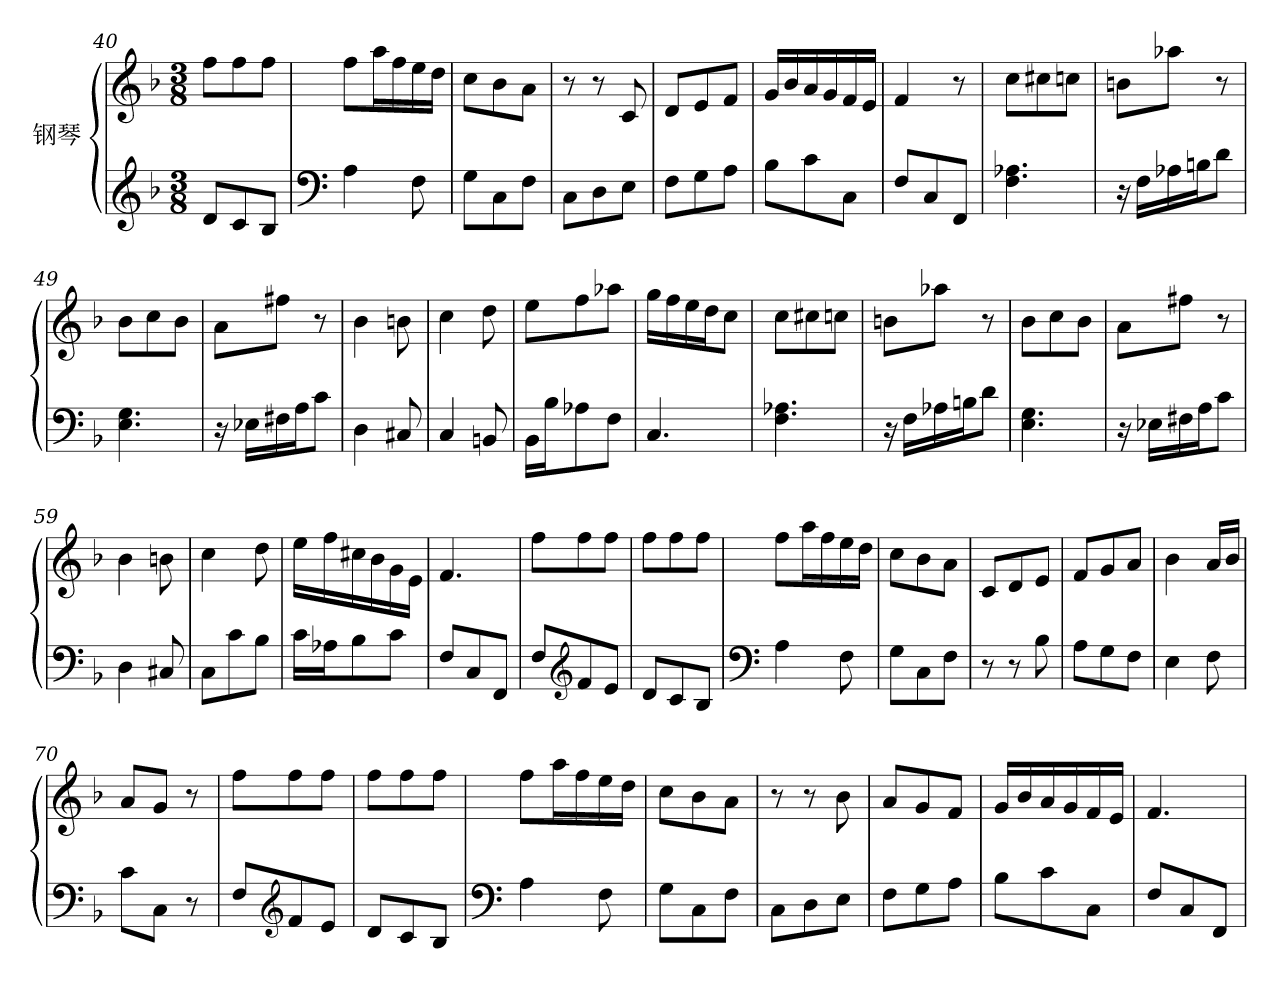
**kern	**kern
*part2	*part1
*staff2	*staff1
*I"钢琴	*I"钢琴
*clefG2	*clefG2
*k[b-]	*k[b-]
*M3/8	*M3/8
=40	=40
8d/L	8ff\L
8c/	8ff\
8B-/J	8ff\J
=41	=41
*clefF4	*
4A\	8ff\L
.	16aa\L
.	16ff\
8F\	16ee\
.	16dd\JJ
=42	=42
8G\L	8cc\L
8C\	8b-\
8F\J	8a\J
=43	=43
8C\L	8r
8D\	8r
8E\J	8c/
=44	=44
8F\L	8d/L
8G\	8e/
8A\J	8f/J
!!LO:PB:g=z
=45	=45
8B-\L	16g/LL
.	16b-/
8c\	16a/
.	16g/
8C\J	16f/
.	16e/JJ
=46	=46
8F/L	4f/
8C/	.
8FF/J	8r
=47	=47
4.F\ 4.A-X\	8cc\L
.	8cc#X\
.	8ccn\J
=48	=48
16r	8bn\L
16F\LL	.
16A-X\	8aa-X\J
16Bn\J	.
8d\J	8r
=49	=49
4.E\ 4.G\	8b-\L
.	8cc\
.	8b-\J
=50	=50
16r	8a\L
16E-X\LL	.
16F#X\	8ff#X\J
16A\J	.
8c\J	8r
=51	=51
4D\	4b-\
8C#X/	8bn\
!!LO:LB:g=z
=52	=52
4C/	4cc\
8BBn/	8dd\
=53	=53
16BB-\LL	8ee\L
16B-\J	.
8A-X\	8ff\
8F\J	8aa-X\J
=54	=54
4.C/	16gg\LL
.	16ff\
.	16ee\
.	16dd\J
.	8cc\J
=55	=55
4.F\ 4.A-X\	8cc\L
.	8cc#X\
.	8ccn\J
=56	=56
16r	8bn\L
16F\LL	.
16A-X\	8aa-X\J
16Bn\J	.
8d\J	8r
=57	=57
4.E\ 4.G\	8b-\L
.	8cc\
.	8b-\J
=58	=58
16r	8a\L
16E-X\LL	.
16F#X\	8ff#X\J
16A\J	.
8c\J	8r
!!LO:LB:g=z
=59	=59
4D\	4b-\
8C#X/	8bn\
=60	=60
8C\L	4cc\
8c\	.
8B-\J	8dd\
=61	=61
16c\LL	16ee\LL
16A-X\J	16ff\
8B-\	16cc#X\
.	16b-\
8c\J	16g\
.	16e\JJ
=62	=62
8F/L	4.f/
8C/	.
8FF/J	.
=63	=63
8F/L	8ff\L
*clefG2	*
8f/	8ff\
8e/J	8ff\J
=64	=64
8d/L	8ff\L
8c/	8ff\
8B-/J	8ff\J
=65	=65
*clefF4	*
4A\	8ff\L
.	16aa\L
.	16ff\
8F\	16ee\
.	16dd\JJ
=66	=66
8G\L	8cc\L
8C\	8b-\
8F\J	8a\J
!!LO:LB:g=z
=67	=67
8r	8c/L
8r	8d/
8B-\	8e/J
=68	=68
8A\L	8f/L
8G\	8g/
8F\J	8a/J
=69	=69
4E\	4b-\
8F\	16a/LL
.	16b-/JJ
=70	=70
8c\L	8a/L
8C\J	8g/J
8r	8r
=71	=71
8F/L	8ff\L
*clefG2	*
8f/	8ff\
8e/J	8ff\J
=72	=72
8d/L	8ff\L
8c/	8ff\
8B-/J	8ff\J
=73	=73
*clefF4	*
4A\	8ff\L
.	16aa\L
.	16ff\
8F\	16ee\
.	16dd\JJ
=74	=74
8G\L	8cc\L
8C\	8b-\
8F\J	8a\J
=75	=75
8C\L	8r
8D\	8r
8E\J	8b-\
!!LO:LB:g=z
=76	=76
8F\L	8a/L
8G\	8g/
8A\J	8f/J
=77	=77
8B-\L	16g/LL
.	16b-/
8c\	16a/
.	16g/
8C\J	16f/
.	16e/JJ
=78	=78
8F/L	4.f/
8C/	.
8FF/J	.
=	=
*-	*-
